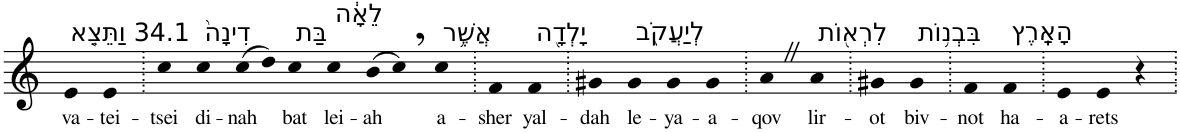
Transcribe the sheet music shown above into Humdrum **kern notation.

**kern	**text
*part1	*part1
*staff1	*staff1
*I"Piano	*
*I'Pno	*
*clefG2	*
*k[]	*
=1	=1
!LO:TX:a:t=34.1 וַתֵּצֵ֤א	!
!	!LO:LY:b
4e	va-
!	!LO:LY:b
4e	-tei-
=2.	=2.
!	!LO:LY:b
4cc	-tsei
!LO:TX:a:t=דִינָה֙	!
!	!LO:LY:b
4cc	di-
!	!LO:LY:b
(>8cc	-nah
8dd)	.
!LO:TX:a:t=בַּת	!
!	!LO:LY:b
4cc	bat
!LO:TX:a:t=לֵאָ֔ה	!
!	!LO:LY:b
4cc	lei-
!	!LO:LY:b
(>8b	-ah
8cc,)	.
!LO:TX:a:t=אֲשֶׁ֥ר	!
!	!LO:LY:b
4cc	a-
=3.	=3.
!	!LO:LY:b
4f	-sher
!LO:TX:a:t=יָלְדָ֖ה	!
!	!LO:LY:b
4f	yal-
=4.	=4.
!	!LO:LY:b
4g#X	-dah
!LO:TX:a:t=לְיַעֲקֹ֑ב	!
!	!LO:LY:b
4g#	le-
!	!LO:LY:b
4g#	-ya-
!	!LO:LY:b
4g#	-a-
=5.	=5.
!	!LO:LY:b
4aZ	-qov
!LO:TX:a:t=לִרְא֖וֹת	!
!	!LO:LY:b
4a	lir-
=6.	=6.
!	!LO:LY:b
4g#X	-ot
!LO:TX:a:t=בִּבְנ֥וֹת	!
!	!LO:LY:b
4g#	biv-
=7.	=7.
!	!LO:LY:b
4f	-not
!LO:TX:a:t=הָאָֽרֶץ	!
!	!LO:LY:b
4f	ha-
=8.	=8.
!	!LO:LY:b
4e	-a-
!	!LO:LY:b
4e	-rets
4r	.
=.	=.
*-	*-
